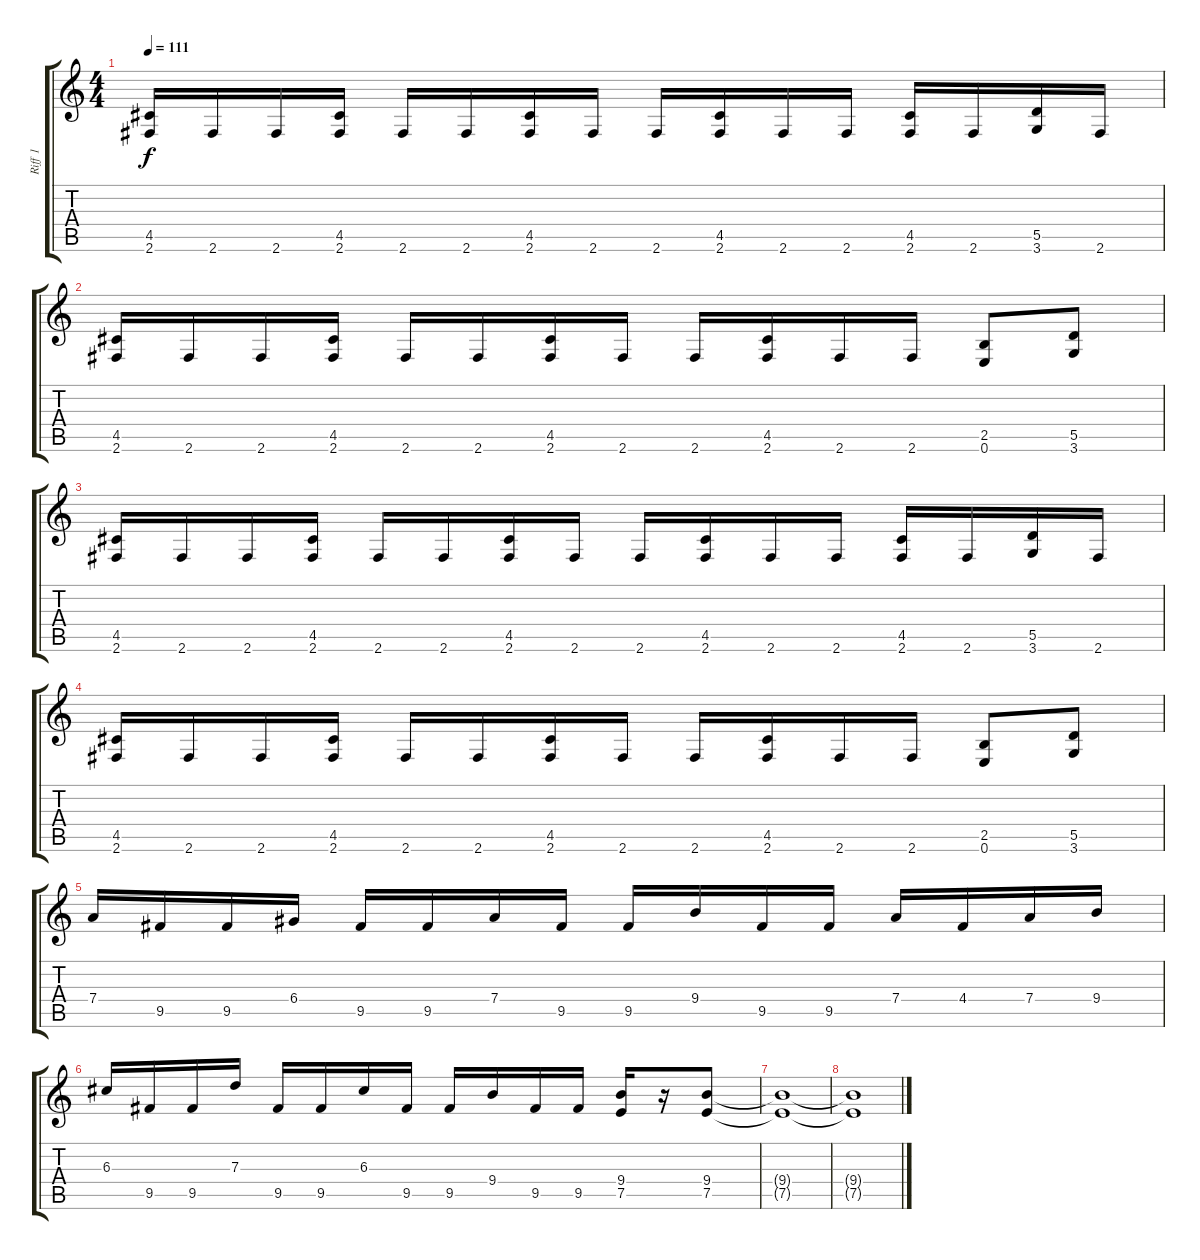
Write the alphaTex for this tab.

\track ("Riff 1" "Riff 1") {instrument overdrivenguitar}
\staff {score tabs}
\tuning (E4 B3 G3 D3 A2 E2) {hide}
\ts (4 4)
\tempo 111
\clef g2
\ks c
(4.5 2.6).16{dy f} 2.6.16 2.6.16 (4.5 2.6).16 2.6.16 2.6.16 (4.5 2.6).16 2.6.16 2.6.16 (4.5 2.6).16 2.6.16 2.6.16 (4.5 2.6).16 2.6.16 (5.5 3.6).16 2.6.16 |
(4.5 2.6).16 2.6.16 2.6.16 (4.5 2.6).16 2.6.16 2.6.16 (4.5 2.6).16 2.6.16 2.6.16 (4.5 2.6).16 2.6.16 2.6.16 (2.5 0.6).8 (5.5 3.6).8 |
(4.5 2.6).16 2.6.16 2.6.16 (4.5 2.6).16 2.6.16 2.6.16 (4.5 2.6).16 2.6.16 2.6.16 (4.5 2.6).16 2.6.16 2.6.16 (4.5 2.6).16 2.6.16 (5.5 3.6).16 2.6.16 |
(4.5 2.6).16 2.6.16 2.6.16 (4.5 2.6).16 2.6.16 2.6.16 (4.5 2.6).16 2.6.16 2.6.16 (4.5 2.6).16 2.6.16 2.6.16 (2.5 0.6).8 (5.5 3.6).8 |
7.4.16 9.5.16 9.5.16 6.4.16 9.5.16 9.5.16 7.4.16 9.5.16 9.5.16 9.4.16 9.5.16 9.5.16 7.4.16 4.4.16 7.4.16 9.4.16 |
6.3.16 9.5.16 9.5.16 7.3.16 9.5.16 9.5.16 6.3.16 9.5.16 9.5.16 9.4.16 9.5.16 9.5.16 (9.4 7.5).16 r.16 (9.4 7.5).8 |
(9.4{t} 7.5{t}).1 |
(9.4{t} 7.5{t}).1
